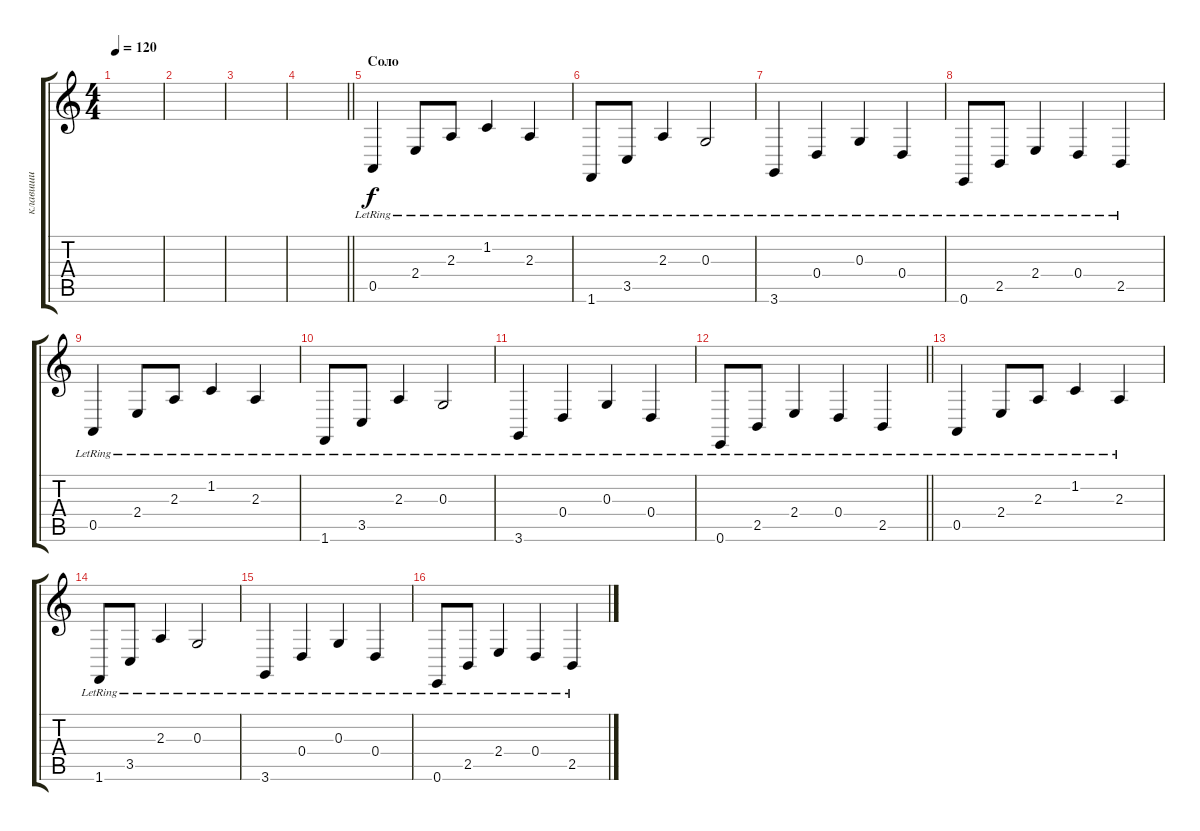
\track ("клавиши" "клавиши") {instrument brightacousticpiano}
\staff {score tabs}
\tuning (E4 B3 G3 D3 A2 E2) {hide}
\ts (4 4)
\tempo 120
\clef g2
\ks c
|
|
|
\barLineRight lightlight
|
\section ("" "Соло")
0.5{lr}.4 2.4{lr}.8 2.3{lr}.8 1.2{lr}.4 2.3{lr}.4 |
1.6{lr}.8 3.5{lr}.8 2.3{lr}.4 0.3{lr}.2 |
3.6{lr}.4 0.4{lr}.4 0.3{lr}.4 0.4{lr}.4 |
0.6{lr}.8 2.5{lr}.8 2.4{lr}.4 0.4{lr}.4 2.5{lr}.4 |
0.5{lr}.4 2.4{lr}.8 2.3{lr}.8 1.2{lr}.4 2.3{lr}.4 |
1.6{lr}.8 3.5{lr}.8 2.3{lr}.4 0.3{lr}.2 |
3.6{lr}.4 0.4{lr}.4 0.3{lr}.4 0.4{lr}.4 |
\barLineRight lightlight
0.6{lr}.8 2.5{lr}.8 2.4{lr}.4 0.4{lr}.4 2.5{lr}.4 |
0.5{lr}.4 2.4{lr}.8 2.3{lr}.8 1.2{lr}.4 2.3{lr}.4 |
1.6{lr}.8 3.5{lr}.8 2.3{lr}.4 0.3{lr}.2 |
3.6{lr}.4 0.4{lr}.4 0.3{lr}.4 0.4{lr}.4 |
0.6{lr}.8 2.5{lr}.8 2.4{lr}.4 0.4{lr}.4 2.5{lr}.4
